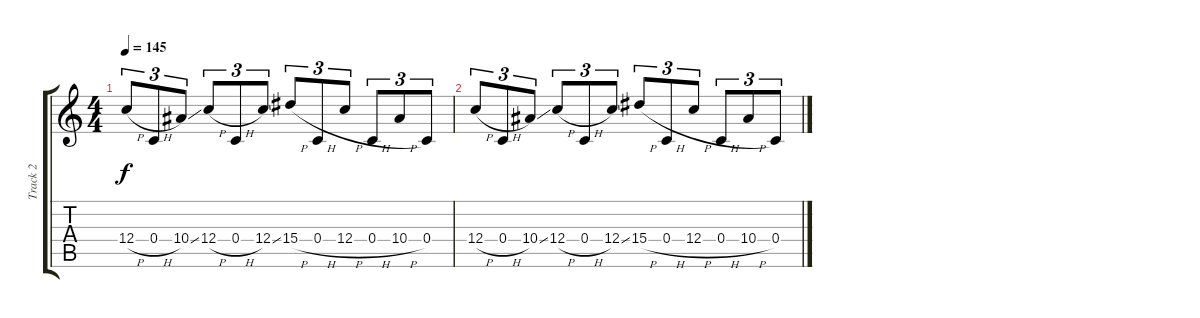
\track ("Track 2" "Track 2") {instrument distortionguitar}
\staff {score tabs}
\tuning (D4 A3 F3 C3 G2 C2) {hide}
\ts (4 4)
\tempo 145
\clef g2
\ks c
12.4{h}.8{tu (3 2) dy f} 0.4{h}.8{tu (3 2)} 10.4{ss}.8{tu (3 2)} 12.4{h}.8{tu (3 2)} 0.4{h}.8{tu (3 2)} 12.4{ss}.8{tu (3 2)} 15.4{h}.8{tu (3 2)} 0.4{h}.8{tu (3 2)} 12.4{h}.8{tu (3 2)} 0.4{h}.8{tu (3 2)} 10.4{h}.8{tu (3 2)} 0.4.8{tu (3 2)} |
12.4{h}.8{tu (3 2)} 0.4{h}.8{tu (3 2)} 10.4{ss}.8{tu (3 2)} 12.4{h}.8{tu (3 2)} 0.4{h}.8{tu (3 2)} 12.4{ss}.8{tu (3 2)} 15.4{h}.8{tu (3 2)} 0.4{h}.8{tu (3 2)} 12.4{h}.8{tu (3 2)} 0.4{h}.8{tu (3 2)} 10.4{h}.8{tu (3 2)} 0.4.8{tu (3 2)}
